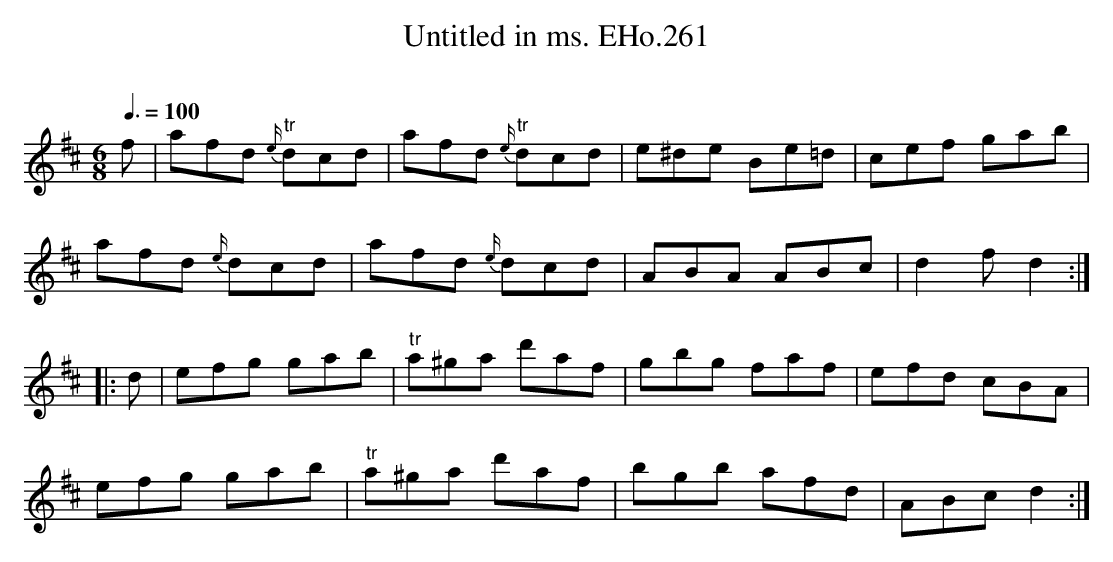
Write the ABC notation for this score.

X:1
T:Untitled in ms. EHo.261
M:6/8
L:1/8
Q:3/8=100
O:
K:D
f | afd {e/}"tr"dcd | afd {e/}"tr"dcd | e^de Be=d | cef gab |
afd {e/}dcd | afd {e/}dcd | ABA  ABc | d2fd2:|
|: d | efg gab | "tr"a^ga d'af | gbg faf | efd cBA |
efg gab | "tr"a^ga d'af | bgb afd | ABcd2 :|
